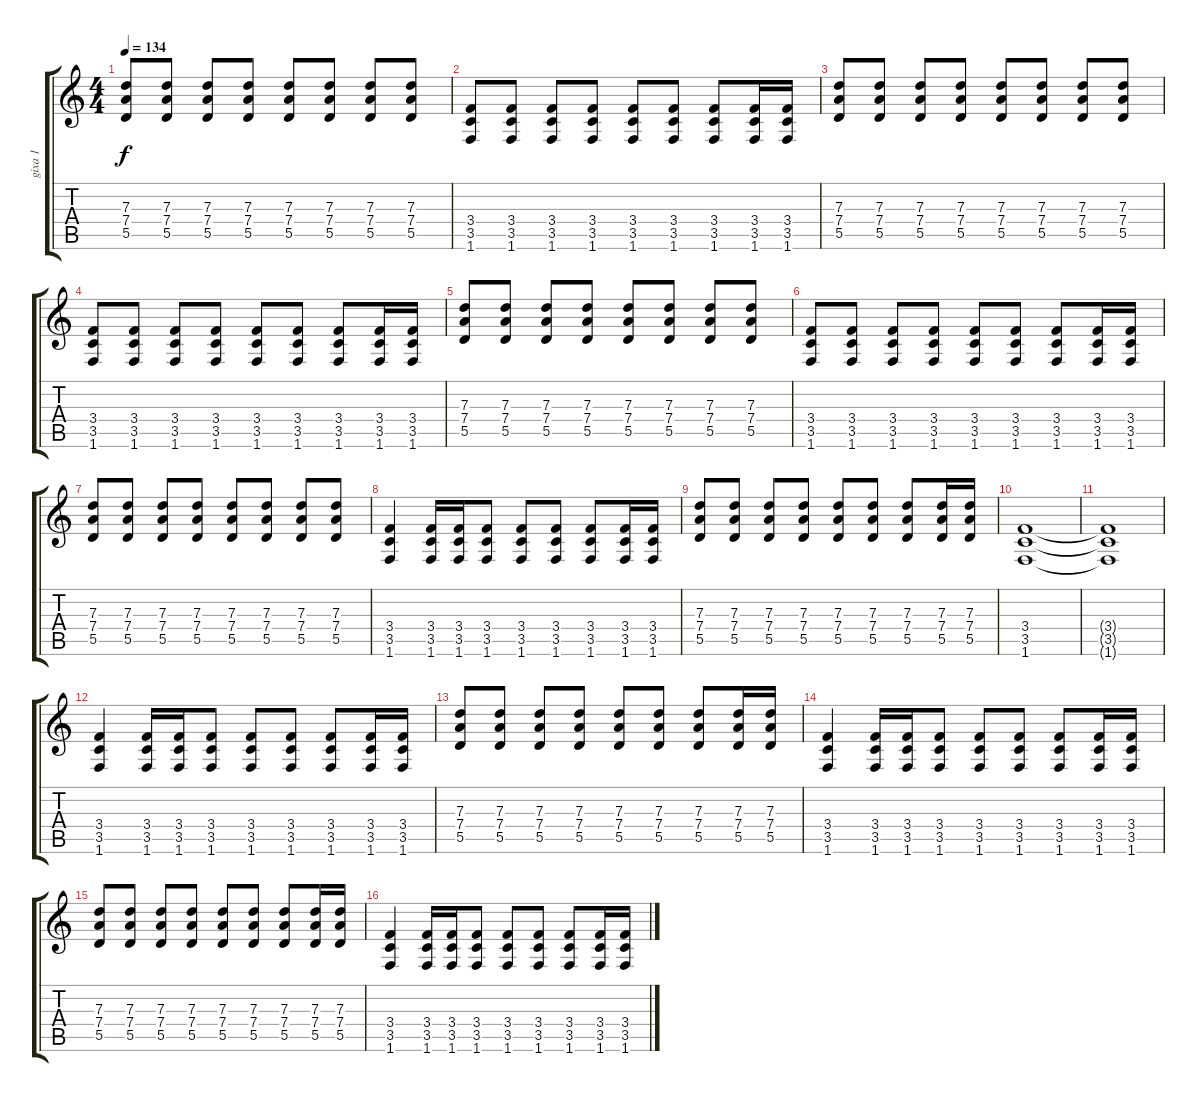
\track ("gixa 1" "gixa 1") {instrument electricguitarclean}
\staff {score tabs}
\tuning (E4 B3 G3 D3 A2 E2) {hide}
\ts (4 4)
\tempo 134
\clef g2
\ks c
(7.3 7.4 5.5).8{dy f} (7.3 7.4 5.5).8 (7.3 7.4 5.5).8 (7.3 7.4 5.5).8 (7.3 7.4 5.5).8 (7.3 7.4 5.5).8 (7.3 7.4 5.5).8 (7.3 7.4 5.5).8 |
(3.4 3.5 1.6).8 (3.4 3.5 1.6).8 (3.4 3.5 1.6).8 (3.4 3.5 1.6).8 (3.4 3.5 1.6).8 (3.4 3.5 1.6).8 (3.4 3.5 1.6).8 (3.4 3.5 1.6).16 (3.4 3.5 1.6).16 |
(7.3 7.4 5.5).8 (7.3 7.4 5.5).8 (7.3 7.4 5.5).8 (7.3 7.4 5.5).8 (7.3 7.4 5.5).8 (7.3 7.4 5.5).8 (7.3 7.4 5.5).8 (7.3 7.4 5.5).8 |
(3.4 3.5 1.6).8 (3.4 3.5 1.6).8 (3.4 3.5 1.6).8 (3.4 3.5 1.6).8 (3.4 3.5 1.6).8 (3.4 3.5 1.6).8 (3.4 3.5 1.6).8 (3.4 3.5 1.6).16 (3.4 3.5 1.6).16 |
(7.3 7.4 5.5).8 (7.3 7.4 5.5).8 (7.3 7.4 5.5).8 (7.3 7.4 5.5).8 (7.3 7.4 5.5).8 (7.3 7.4 5.5).8 (7.3 7.4 5.5).8 (7.3 7.4 5.5).8 |
(3.4 3.5 1.6).8 (3.4 3.5 1.6).8 (3.4 3.5 1.6).8 (3.4 3.5 1.6).8 (3.4 3.5 1.6).8 (3.4 3.5 1.6).8 (3.4 3.5 1.6).8 (3.4 3.5 1.6).16 (3.4 3.5 1.6).16 |
(7.3 7.4 5.5).8 (7.3 7.4 5.5).8 (7.3 7.4 5.5).8 (7.3 7.4 5.5).8 (7.3 7.4 5.5).8 (7.3 7.4 5.5).8 (7.3 7.4 5.5).8 (7.3 7.4 5.5).8 |
(3.4 3.5 1.6).4 (3.4 3.5 1.6).16 (3.4 3.5 1.6).16 (3.4 3.5 1.6).8 (3.4 3.5 1.6).8 (3.4 3.5 1.6).8 (3.4 3.5 1.6).8 (3.4 3.5 1.6).16 (3.4 3.5 1.6).16 |
(7.3 7.4 5.5).8 (7.3 7.4 5.5).8 (7.3 7.4 5.5).8 (7.3 7.4 5.5).8 (7.3 7.4 5.5).8 (7.3 7.4 5.5).8 (7.3 7.4 5.5).8 (7.3 7.4 5.5).16 (7.3 7.4 5.5).16 |
(3.4 3.5 1.6).1 |
(3.4{t} 3.5{t} 1.6{t}).1 |
(3.4 3.5 1.6).4 (3.4 3.5 1.6).16 (3.4 3.5 1.6).16 (3.4 3.5 1.6).8 (3.4 3.5 1.6).8 (3.4 3.5 1.6).8 (3.4 3.5 1.6).8 (3.4 3.5 1.6).16 (3.4 3.5 1.6).16 |
(7.3 7.4 5.5).8 (7.3 7.4 5.5).8 (7.3 7.4 5.5).8 (7.3 7.4 5.5).8 (7.3 7.4 5.5).8 (7.3 7.4 5.5).8 (7.3 7.4 5.5).8 (7.3 7.4 5.5).16 (7.3 7.4 5.5).16 |
(3.4 3.5 1.6).4 (3.4 3.5 1.6).16 (3.4 3.5 1.6).16 (3.4 3.5 1.6).8 (3.4 3.5 1.6).8 (3.4 3.5 1.6).8 (3.4 3.5 1.6).8 (3.4 3.5 1.6).16 (3.4 3.5 1.6).16 |
(7.3 7.4 5.5).8 (7.3 7.4 5.5).8 (7.3 7.4 5.5).8 (7.3 7.4 5.5).8 (7.3 7.4 5.5).8 (7.3 7.4 5.5).8 (7.3 7.4 5.5).8 (7.3 7.4 5.5).16 (7.3 7.4 5.5).16 |
(3.4 3.5 1.6).4 (3.4 3.5 1.6).16 (3.4 3.5 1.6).16 (3.4 3.5 1.6).8 (3.4 3.5 1.6).8 (3.4 3.5 1.6).8 (3.4 3.5 1.6).8 (3.4 3.5 1.6).16 (3.4 3.5 1.6).16
